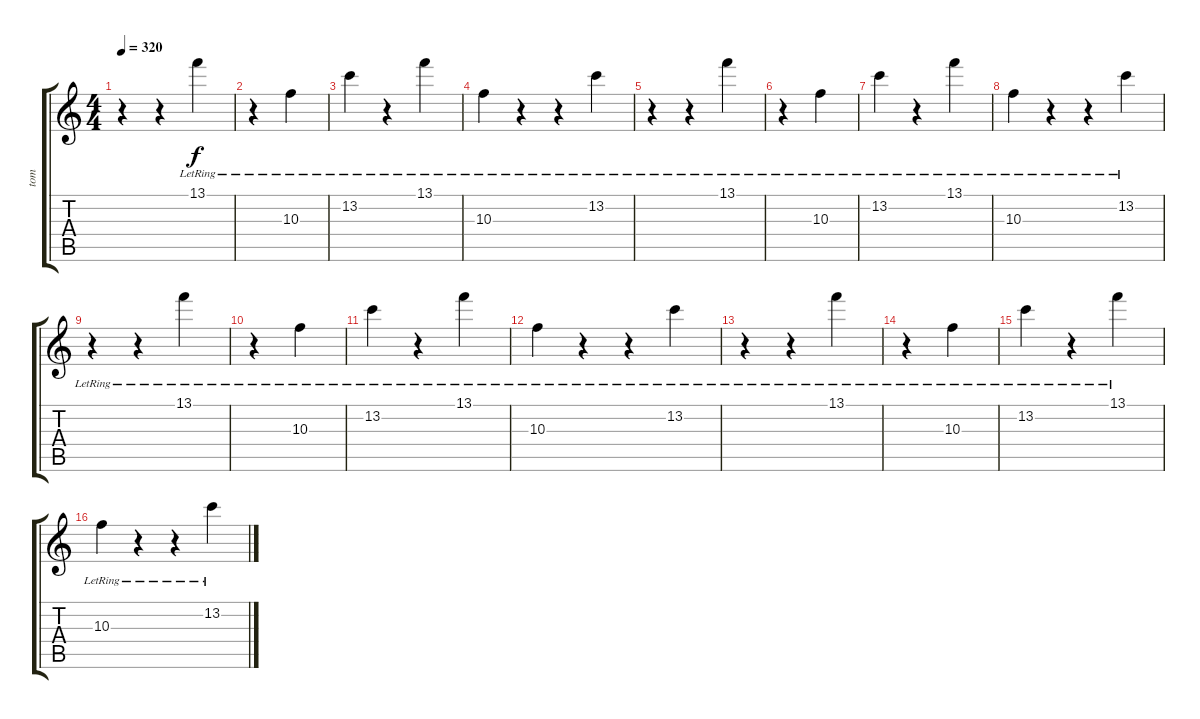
\track ("tom" "tom") {instrument acousticguitarsteel}
\staff {score tabs}
\tuning (E4 B3 G3 D3 A2 D2) {hide}
\ts (4 4)
\tempo 320
\clef g2
\ks c
r.4{dy f} r.4 13.1{lr}.4 |
r.4 10.3{lr}.4 |
13.2{lr}.4 r.4 13.1{lr}.4 |
10.3{lr}.4 r.4 r.4 13.2{lr}.4 |
r.4 r.4 13.1{lr}.4 |
r.4 10.3{lr}.4 |
13.2{lr}.4 r.4 13.1{lr}.4 |
10.3{lr}.4 r.4 r.4 13.2{lr}.4 |
r.4 r.4 13.1{lr}.4 |
r.4 10.3{lr}.4 |
13.2{lr}.4 r.4 13.1{lr}.4 |
10.3{lr}.4 r.4 r.4 13.2{lr}.4 |
r.4 r.4 13.1{lr}.4 |
r.4 10.3{lr}.4 |
13.2{lr}.4 r.4 13.1{lr}.4 |
10.3{lr}.4 r.4 r.4 13.2{lr}.4
